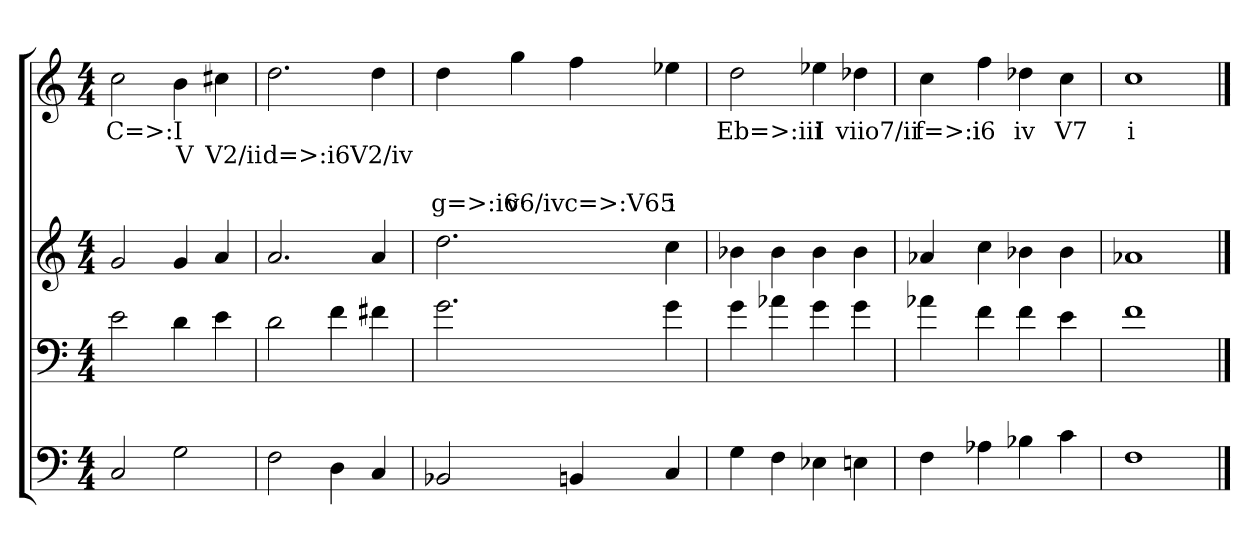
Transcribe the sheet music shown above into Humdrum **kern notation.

**kern	**kern	**kern	**kern	**text	**text	**text	**text
*part4	*part3	*part2	*part1	*part1	*part1	*part1	*part1
*staff4	*staff3	*staff2	*staff1	*staff1	*staff1	*staff1	*staff1
*clefF4	*clefF4	*clefG2	*clefG2	*	*	*	*
*k[]	*k[]	*k[]	*k[]	*	*	*	*
*C:	*C:	*C:	*C:	*	*	*	*
*M4/4	*M4/4	*M4/4	*M4/4	*	*	*	*
=	=	=	=	=	=	=	=
2C	2e	2g	2cc	C=>:I	.	.	.
2G	4d	4g	4b	.	V	.	.
.	4e	4a	4cc#X	.	V2/ii	.	.
=2	=2	=2	=2	=2	=2	=2	=2
2F	2d	2.a	2.dd	.	d=>:i6	.	.
4D	4f	.	.	.	.	.	.
4C	4f#X	4a	4dd	.	V2/iv	.	.
=3	=3	=3	=3	=3	=3	=3	=3
2BB-X	2.g	2.dd	4dd	.	.	.	g=>:i6
.	.	.	4gg	.	.	.	v6/iv
4BBn	.	.	4ff	.	.	.	c=>:V65
4C	4g	4cc	4ee-X	.	.	.	i
=4	=4	=4	=4	=4	=4	=4	=4
4G	4g	4b-X	2dd	Eb=>:iii	.	.	.
4F	4a-X	4b-	.	.	.	.	.
4E-X	4g	4b-	4ee-X	I	.	.	.
4En	4g	4b-	4dd-X	viio7/ii	.	.	.
=5	=5	=5	=5	=5	=5	=5	=5
4F	4a-X	4a-X	4cc	f=>:i	.	.	.
4A-X	4f	4cc	4ff	i6	.	.	.
4B-X	4f	4b-X	4dd-X	iv	.	.	.
4c	4e	4b-	4cc	V7	.	.	.
=6	=6	=6	=6	=6	=6	=6	=6
1F	1f	1a-X	1cc	i	.	.	.
==	==	==	==	==	==	==	==
*-	*-	*-	*-	*-	*-	*-	*-
